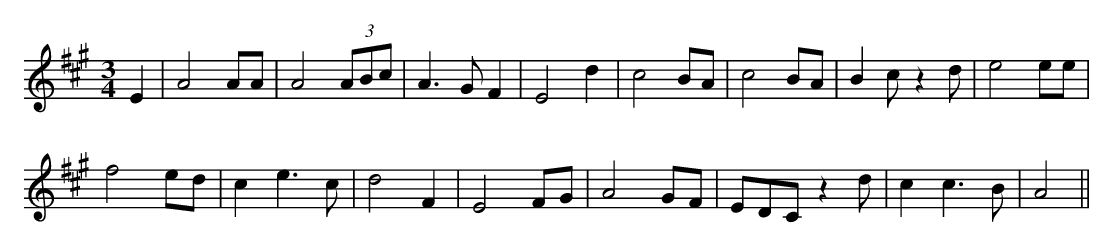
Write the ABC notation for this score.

X:1
M:3/4
K:A
E2|A4 AA|A4(3ABc|A3G F2|E4 d2|c4 BA|c4 BA|B2cz2d|e4 ee|
f4 ed|c2e3c|d4F2|E4 FG|A4 GF|EDCz2 d|c2c3 B|A4||
